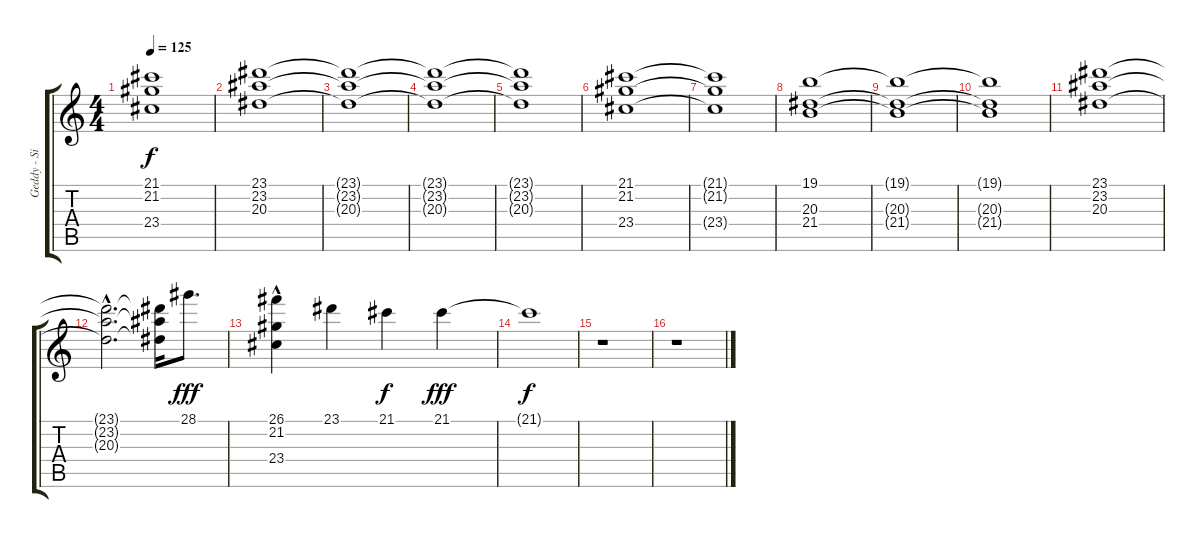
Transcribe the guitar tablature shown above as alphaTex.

\track ("Geddy - Sintetizador" "Geddy - Si") {instrument synthstrings1}
\staff {score tabs}
\tuning (E4 B3 G3 D3 A2 E2) {hide}
\ts (4 4)
\tempo 125
\clef g2
\ks c
(21.1{t} 21.2{t} 23.4{t}).1{dy f} |
(23.1 23.2 20.3).1 |
(23.1{t} 23.2{t} 20.3{t}).1 |
(23.1{t} 23.2{t} 20.3{t}).1 |
(23.1{t} 23.2{t} 20.3{t}).1 |
(21.1 21.2 23.4).1 |
(21.1{t} 21.2{t} 23.4{t}).1 |
(19.1 20.3 21.4).1 |
(19.1{t} 20.3{t} 21.4{t}).1 |
(19.1{t} 20.3{t} 21.4{t}).1 |
(23.1 23.2 20.3).1 |
(23.1{hac t} 23.2{hac t} 20.3{hac t}).2{d} (23.1{t} 23.2{t} 20.3{t}).16 28.1.8{d dy fff} |
(26.1{hac} 21.2 23.4).4 23.1.4 21.1.4{dy f} 21.1.4{dy fff} |
21.1{t}.1{dy f} |
r.1 |
r.1
